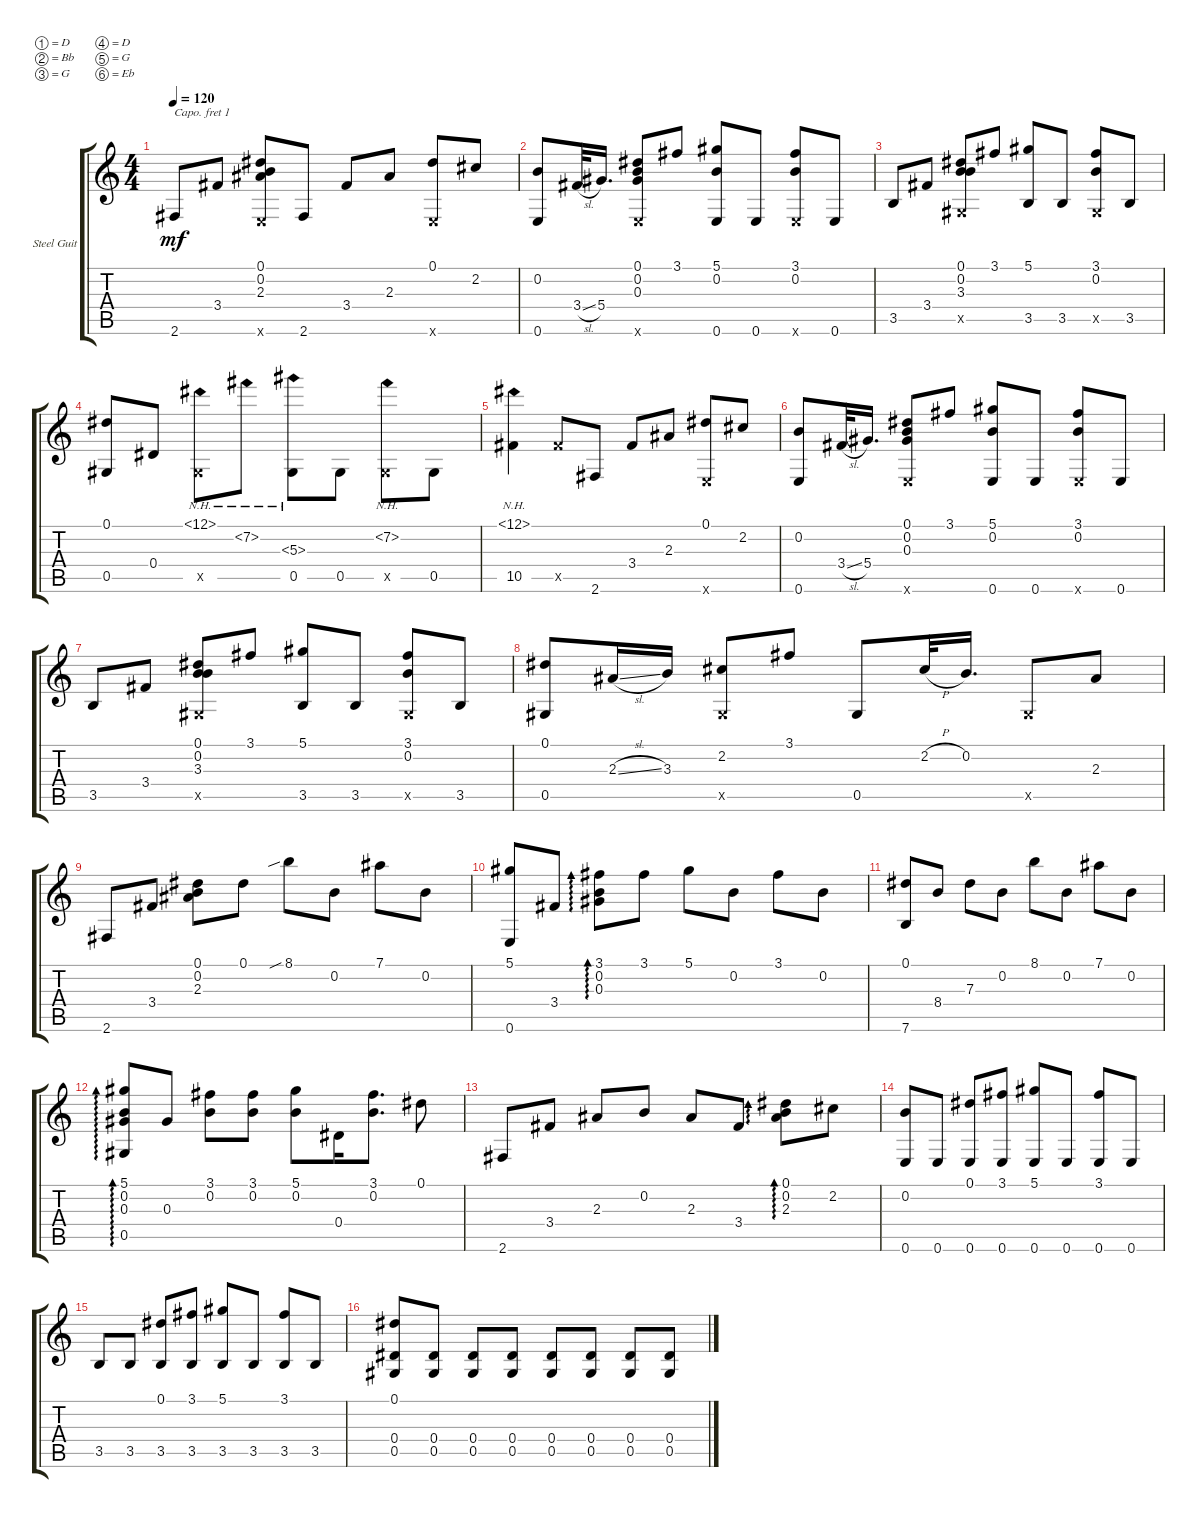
\defaultSystemsLayout 4
\bracketExtendMode groupsimilarinstruments
\firstSystemTrackNameOrientation horizontal
\otherSystemsTrackNameOrientation horizontal
\track ("Steel Guitar" "Steel Guit") {instrument acousticguitarsteel}
\staff {score tabs}
\capo 1
\tuning (D4 Bb3 G3 D3 G2 Eb2)
\ts (4 4)
\tempo 120
\clef g2
\ks c
2.6.8{dy mf} 3.4.8 (2.3 0.2 0.1 0.6{x}).8 2.6.8 3.4.8 2.3.8 (0.1 0.6{x}).8 2.2.8 |
(0.6 0.2).8 3.4{sl}.32 5.4.16{d} (0.3 0.2 0.1 0.6{x}).8 3.1.8 (5.1 0.6 0.2).8 0.6.8 (0.2 3.1 0.6{x}).8 0.6.8 |
3.5.8 3.4.8 (3.3 0.2 0.1 0.5{x}).8 3.1.8 (5.1 3.5).8 3.5.8 (0.5{x} 0.2 3.1).8 3.5.8 |
(0.5 0.1).8 0.4.8 (12.1{nh} 0.5{x}).8 7.2{nh}.8 (5.3{nh} 0.5).8 0.5.8 (7.2{nh} 0.5{x}).8 0.5.8 |
(12.1{nh} 10.5).4 10.5{x}.8 2.6.8 3.4.8 2.3.8 (0.1 0.6{x}).8 2.2.8 |
(0.6 0.2).8 3.4{sl}.32 5.4.16{d} (0.3 0.2 0.1 0.6{x}).8 3.1.8 (5.1 0.6 0.2).8 0.6.8 (0.2 3.1 0.6{x}).8 0.6.8 |
3.5.8 3.4.8 (3.3 0.2 0.1 0.5{x}).8 3.1.8 (5.1 3.5).8 3.5.8 (0.5{x} 0.2 3.1).8 3.5.8 |
(0.5 0.1).8 2.3{sl}.16 3.3.16 (2.2 0.5{x}).8 3.1.8 0.5.8 2.2{h}.32 0.2.16{d} 0.5{x}.8 2.3.8 |
2.6.8 3.4.8 (0.2 0.1 2.3).8 0.1.8 8.1{sib}.8 0.2.8 7.1.8 0.2.8 |
(0.6 5.1).8 3.4.8 (0.3 3.1 0.2).8{ad 0} 3.1.8 5.1.8 0.2.8 3.1.8 0.2.8 |
(7.6 0.1).8 8.4.8 7.3.8 0.2.8 8.1.8 0.2.8 7.1.8 0.2.8 |
(0.5 5.1 0.2 0.3).8{ad 0} 0.3.8 (0.2 3.1).8 (0.2 3.1).8 (5.1 0.2).8 0.4.16 (0.2 3.1).8{d} 0.1.8 |
2.6.8 3.4.8 2.3.8 0.2.8 2.3.8 3.4.8 (2.3 0.1 0.2).8{ad 0} 2.2.8 |
(0.6 0.2).8 0.6.8 (0.6 0.1).8 (0.6 3.1).8 (0.6 5.1).8 0.6.8 (0.6 3.1).8 0.6.8 |
3.5.8 3.5.8 (3.5 0.1).8 (3.5 3.1).8 (3.5 5.1).8 3.5.8 (3.5 3.1).8 3.5.8 |
(0.5 0.4 0.1).8 (0.5 0.4).8 (0.5 0.4).8 (0.5 0.4).8 (0.5 0.4).8 (0.5 0.4).8 (0.5 0.4).8 (0.5 0.4).8
